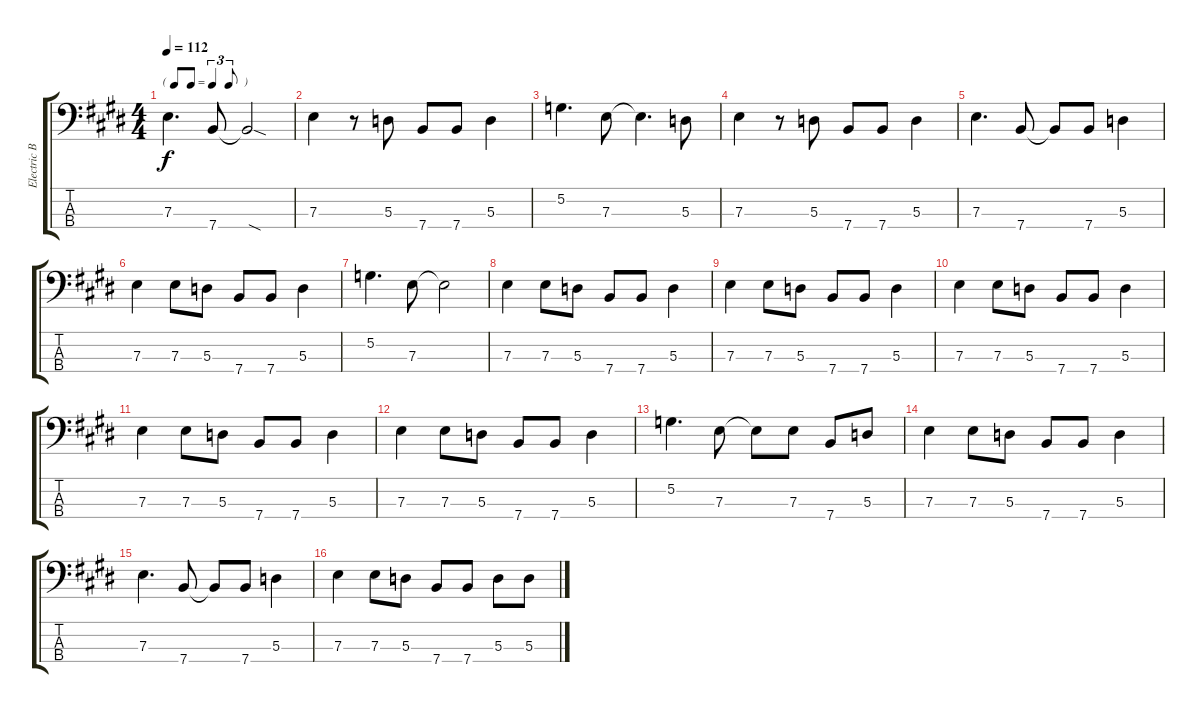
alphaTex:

\track ("Electric Bass" "Electric B") {instrument electricbassfinger}
\staff {score tabs}
\tuning (G2 D2 A1 E1) {hide}
\ts (4 4)
\tf triplet8th
\tempo 112
\clef f4
\ks e
7.3.4{d dy f} 7.4.8 7.4{sod t}.2 |
7.3.4 r.8 5.3.8 7.4.8 7.4.8 5.3.4 |
5.2.4{d} 7.3.8 7.3{t}.4{d} 5.3.8 |
7.3.4 r.8 5.3.8 7.4.8 7.4.8 5.3.4 |
7.3.4{d} 7.4.8 7.4{t}.8 7.4.8 5.3.4 |
7.3.4 7.3.8 5.3.8 7.4.8 7.4.8 5.3.4 |
5.2.4{d} 7.3.8 7.3{t}.2 |
7.3.4 7.3.8 5.3.8 7.4.8 7.4.8 5.3.4 |
7.3.4 7.3.8 5.3.8 7.4.8 7.4.8 5.3.4 |
7.3.4 7.3.8 5.3.8 7.4.8 7.4.8 5.3.4 |
7.3.4 7.3.8 5.3.8 7.4.8 7.4.8 5.3.4 |
7.3.4 7.3.8 5.3.8 7.4.8 7.4.8 5.3.4 |
5.2.4{d} 7.3.8 7.3{t}.8 7.3.8 7.4.8 5.3.8 |
\section ("" "")
7.3.4 7.3.8 5.3.8 7.4.8 7.4.8 5.3.4 |
7.3.4{d} 7.4.8 7.4{t}.8 7.4.8 5.3.4 |
7.3.4 7.3.8 5.3.8 7.4.8 7.4.8 5.3.8 5.3.8
